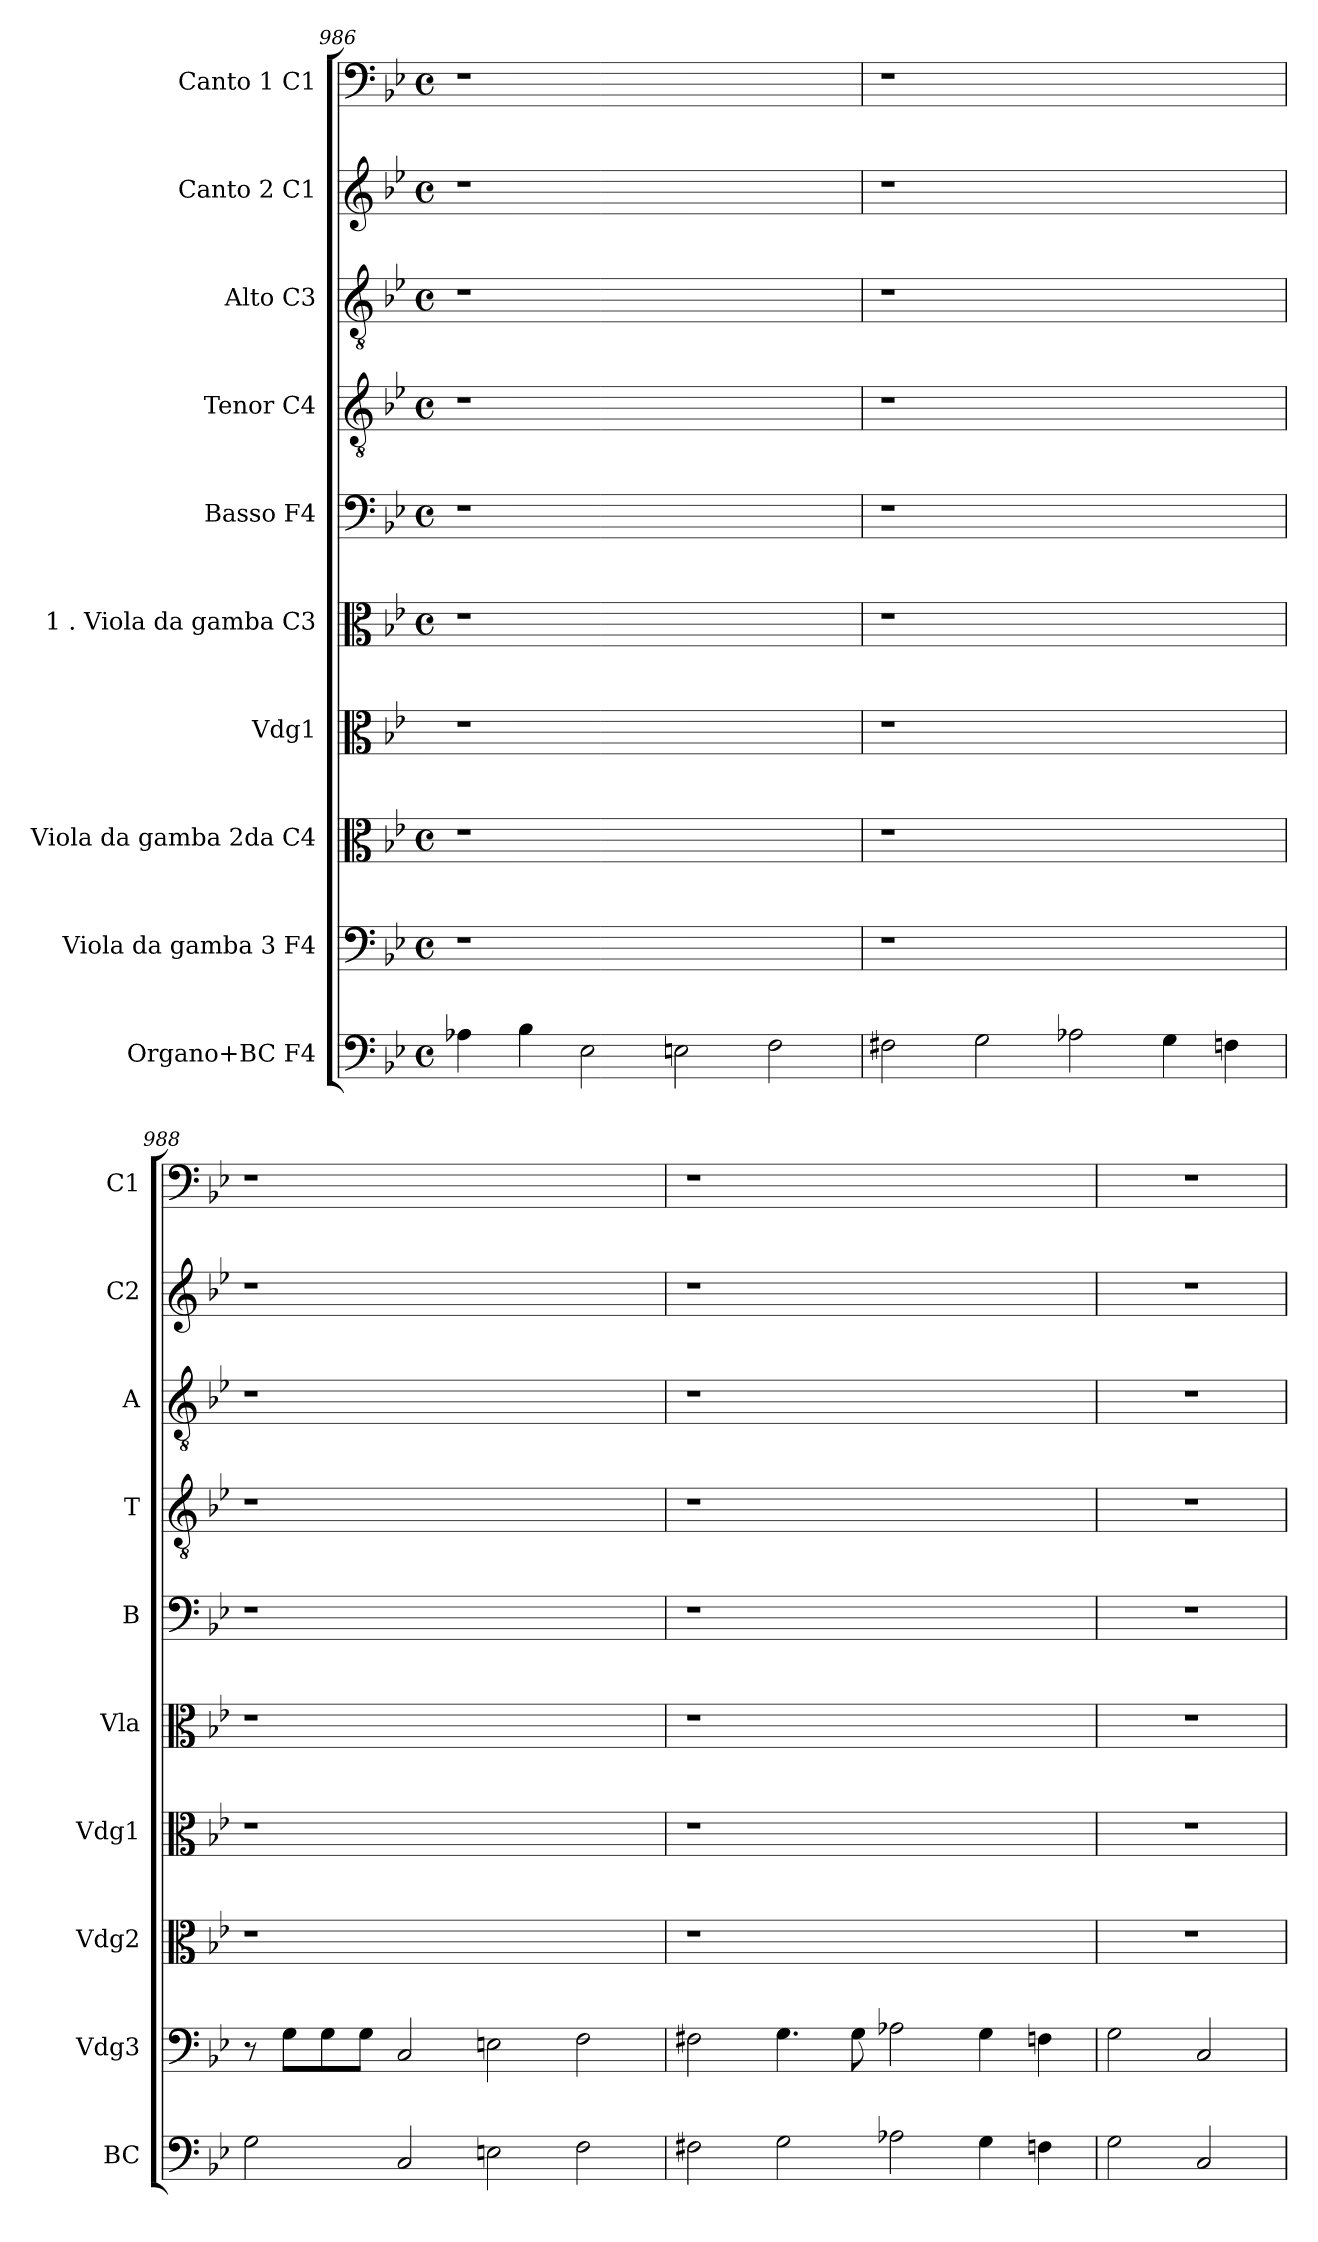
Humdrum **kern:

**kern	**kern	**kern	**kern	**kern	**kern	**kern	**kern	**kern	**kern
*part10	*part9	*part8	*part7	*part6	*part5	*part4	*part3	*part2	*part1
*staff10	*staff9	*staff8	*staff7	*staff6	*staff5	*staff4	*staff3	*staff2	*staff1
*I"Organo+BC F4	*I"Viola da gamba 3 F4	*I"Viola da gamba 2da C4	*I"Vdg1	*I"1 . Viola da gamba C3	*I"Basso F4	*I"Tenor C4	*I"Alto C3	*I"Canto 2 C1	*I"Canto 1 C1
*I'BC	*I'Vdg3	*I'Vdg2	*I'Vdg1	*I'Vla	*I'B	*I'T	*I'A	*I'C2	*I'C1
*clefF4	*clefF4	*clefC3	*clefC3	*clefC3	*clefF4	*clefGv2	*clefGv2	*clefG2	*clefF4
*k[b-e-]	*k[b-e-]	*k[b-e-]	*k[b-e-]	*k[b-e-]	*k[b-e-]	*k[b-e-]	*k[b-e-]	*k[b-e-]	*k[b-e-]
*B-:	*B-:	*B-:	*B-:	*B-:	*B-:	*B-:	*B-:	*B-:	*B-:
*M4/4	*M4/4	*M4/4	*	*M4/4	*M4/4	*M4/4	*M4/4	*M4/4	*M4/4
*met(c)	*met(c)	*met(c)	*	*met(c)	*met(c)	*met(c)	*met(c)	*met(c)	*met(c)
=986	=986	=986	=986	=986	=986	=986	=986	=986	=986
4A-X\	1r	1r	1r	1r	1r	1r	1r	1r	1r
4B-\	.	.	.	.	.	.	.	.	.
2E-\	.	.	.	.	.	.	.	.	.
2En\	1ryy	1ryy	1ryy	1ryy	1ryy	1ryy	1ryy	1ryy	1ryy
2F\	.	.	.	.	.	.	.	.	.
=987	=987	=987	=987	=987	=987	=987	=987	=987	=987
2F#X\	1r	1r	1r	1r	1r	1r	1r	1r	1r
2G\	.	.	.	.	.	.	.	.	.
2A-X\	1ryy	1ryy	1ryy	1ryy	1ryy	1ryy	1ryy	1ryy	1ryy
4G\	.	.	.	.	.	.	.	.	.
4Fn\	.	.	.	.	.	.	.	.	.
!!LO:LB:g=z
=988	=988	=988	=988	=988	=988	=988	=988	=988	=988
2G\	8r	1r	1r	1r	1r	1r	1r	1r	1r
.	8G\L	.	.	.	.	.	.	.	.
.	8G\	.	.	.	.	.	.	.	.
.	8G\J	.	.	.	.	.	.	.	.
2C/	2C/	.	.	.	.	.	.	.	.
2En\	2En\	1ryy	1ryy	1ryy	1ryy	1ryy	1ryy	1ryy	1ryy
2F\	2F\	.	.	.	.	.	.	.	.
=989	=989	=989	=989	=989	=989	=989	=989	=989	=989
2F#X\	2F#X\	1r	1r	1r	1r	1r	1r	1r	1r
2G\	4.G\	.	.	.	.	.	.	.	.
.	8G\	.	.	.	.	.	.	.	.
2A-X\	2A-X\	1ryy	1ryy	1ryy	1ryy	1ryy	1ryy	1ryy	1ryy
4G\	4G\	.	.	.	.	.	.	.	.
4Fn\	4Fn\	.	.	.	.	.	.	.	.
=990	=990	=990	=990	=990	=990	=990	=990	=990	=990
2G\	2G\	1r	1r	1r	1r	1r	1r	1r	1r
2C/	2C/	.	.	.	.	.	.	.	.
=	=	=	=	=	=	=	=	=	=
*-	*-	*-	*-	*-	*-	*-	*-	*-	*-
